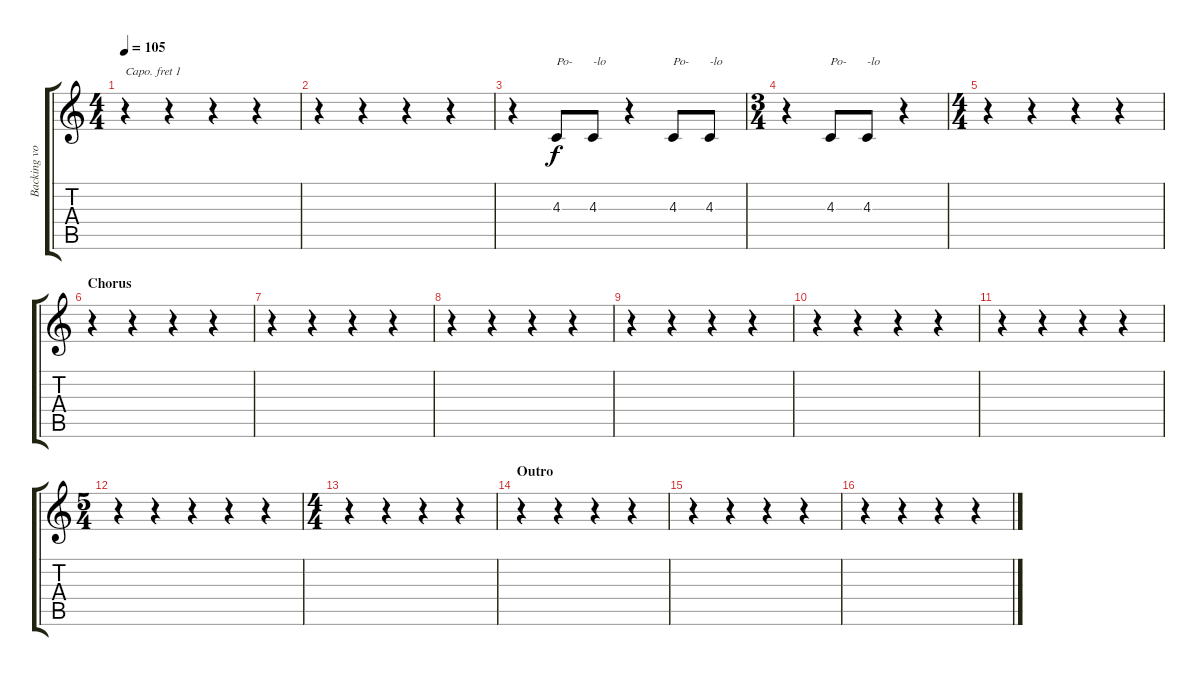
\track ("Backing vocals" "Backing vo") {instrument synthvoice}
\staff {score tabs}
\capo 1
\tuning (E4 B3 G3 D3 A2 E2) {hide}
\ts (4 4)
\tempo 105
\clef g2
\ks c
r.4{dy f} r.4 r.4 r.4 |
r.4 r.4 r.4 r.4 |
r.4 4.3.8{txt "Po-"} 4.3.8{txt "-lo"} r.4 4.3.8{txt "Po-"} 4.3.8{txt "-lo"} |
\ts (3 4)
r.4 4.3.8{txt "Po-"} 4.3.8{txt "-lo"} r.4 |
\ts (4 4)
r.4 r.4 r.4 r.4 |
\section ("" "Chorus")
r.4 r.4 r.4 r.4 |
r.4 r.4 r.4 r.4 |
r.4 r.4 r.4 r.4 |
r.4 r.4 r.4 r.4 |
r.4 r.4 r.4 r.4 |
r.4 r.4 r.4 r.4 |
\ts (5 4)
r.4 r.4 r.4 r.4 r.4 |
\ts (4 4)
r.4 r.4 r.4 r.4 |
\section ("" "Outro")
r.4 r.4 r.4 r.4 |
r.4 r.4 r.4 r.4 |
r.4 r.4 r.4 r.4
